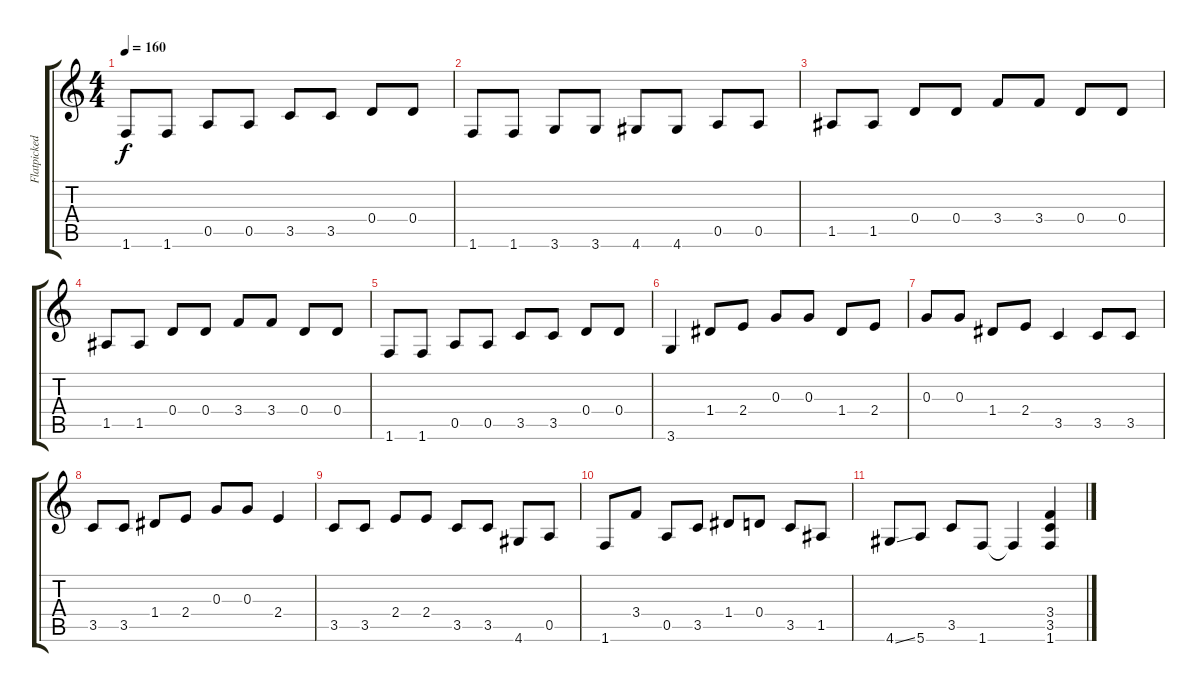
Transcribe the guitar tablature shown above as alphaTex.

\track ("Flatpicked" "Flatpicked") {instrument electricguitarjazz}
\staff {score tabs}
\tuning (E4 B3 G3 D3 A2 E2) {hide}
\ts (4 4)
\tempo 160
\clef g2
\ks c
1.6.8{dy f} 1.6.8 0.5.8 0.5.8 3.5.8 3.5.8 0.4.8 0.4.8 |
1.6.8 1.6.8 3.6.8 3.6.8 4.6.8 4.6.8 0.5.8 0.5.8 |
1.5.8 1.5.8 0.4.8 0.4.8 3.4.8 3.4.8 0.4.8 0.4.8 |
1.5.8 1.5.8 0.4.8 0.4.8 3.4.8 3.4.8 0.4.8 0.4.8 |
1.6.8 1.6.8 0.5.8 0.5.8 3.5.8 3.5.8 0.4.8 0.4.8 |
3.6.4 1.4.8 2.4.8 0.3.8 0.3.8 1.4.8 2.4.8 |
0.3.8 0.3.8 1.4.8 2.4.8 3.5.4 3.5.8 3.5.8 |
3.5.8 3.5.8 1.4.8 2.4.8 0.3.8 0.3.8 2.4.4 |
3.5.8 3.5.8 2.4.8 2.4.8 3.5.8 3.5.8 4.6.8 0.5.8 |
1.6.8 3.4.8 0.5.8 3.5.8 1.4.8 0.4.8 3.5.8 1.5.8 |
4.6{ss}.8 5.6.8 3.5.8 1.6.8 1.6{t}.4 (3.4 3.5 1.6).4
